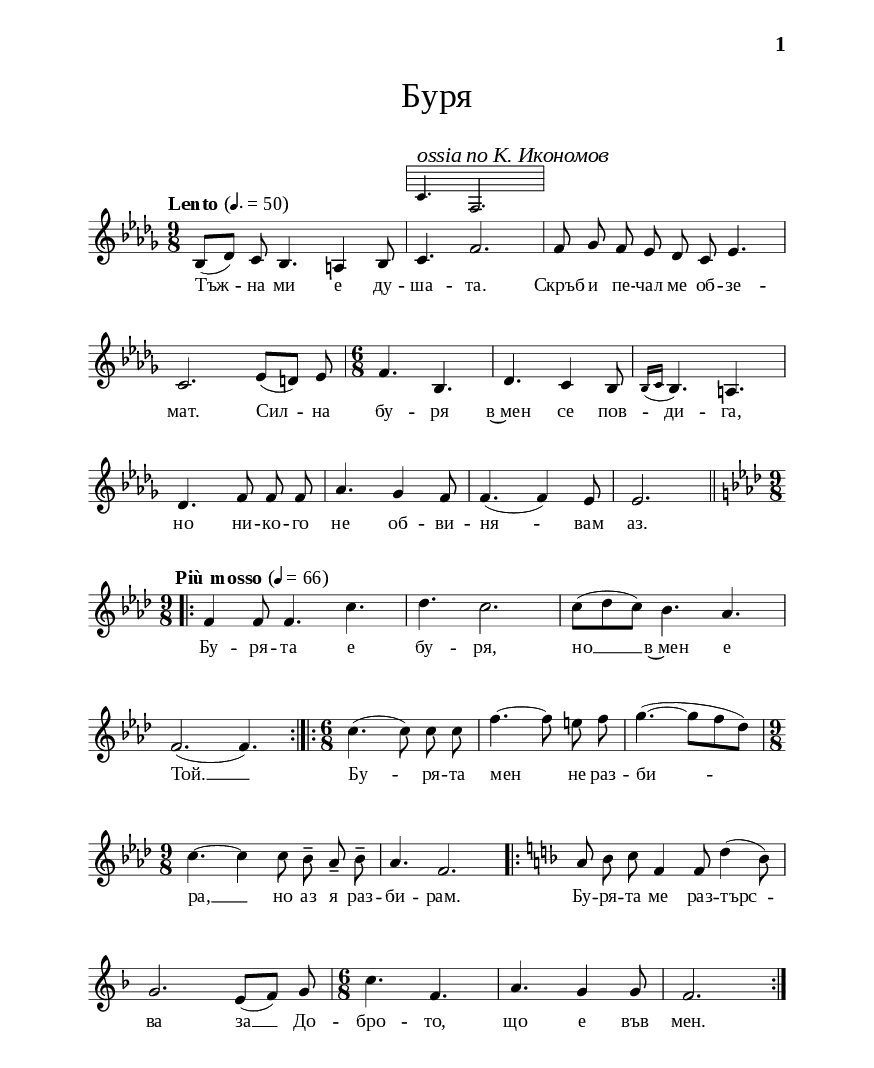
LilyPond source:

\version "2.24.3"

\include "include/globals.ily"

\bookpart {
  \label #'ref120
  \tocItem \markup "Буря"
  \include "include/bookpart-paper.ily"
  \score {
    \include "include/score-layout.ily"

    \new Staff = main  \relative c' {
      \clef treble
      \key bes \minor
      \time 9/8
      \tempoFunc "Lento" 4. "50"
      \autoBeamOff
      bes8 ( [  des8 ) ]  c8  bes4.  a4  bes8
      \override TextScript.extra-offset = #'(2.5 . 2)
      <<
        {
          c4.  f2.  |
        }
        \new Staff \with {
          \override VerticalAxisGroup.default-staff-staff-spacing =
         #'((basic-distance . 7.5)
             (padding . -10))
          \remove "Time_signature_engraver"
          alignAboveContext = #"main"
          fontSize = #-1.5
          \override StaffSymbol.staff-space = #(magstep -2)
          \override StaffSymbol.thickness = #(magstep -2)
          firstClef = ##f
        }
        {  c4.^\markup { \huge \italic "ossia по К. Икономов"}  f,2.}
      >>



      f'8  ges8  f8  es8  des8 c8  es4. \break |
      c2. es8 ( [  d8 ) ]  es8 |
      \time 6/8
      f4.  bes,4. | % 8
      des4.  c4  bes8 | % 9
      \acciaccatura {  bes16[c16] }  bes4.

      a4.  \break | % 11
      des4.  f8  f8  f8 | % 12
      as4.  ges4  f8 | % 13
      f4. (f4) es8 | es2.   |
      \break

      \key f \minor \bar ".|"  | % 15


      \bar ".|:-||"   \tempoFunc "   Più mosso" 4 "66" \time 9/8 f4  f8  f4.  c'4. |

      des4.  c2.|
      c8 ( [ des8  c8 ) ]  bes4.  as4. | \break

      f2. (f4.)| \bar ":|.|:"

      \time 6/8 c'4. ( c8 ) c8  c8 |
      f4. ~  f8  e8  f8 | % 21

      g4. ( ~  g8 [  f8 des8 ) ] | \break

      \time 9/8
      c4. ~  c4  c8 bes8 -- as8 --  bes8 -- |
      as4. f2.   \bar ":|."  |  \key f \major
      \bar ".|:" a8  bes8  c8  f,4  f8 d'4 (bes8 ) | \break
      g2. e8  [ (f8) ] g8 |
      \time 6/8 c4.  f,4. | a4.  g4  g8 | f2. \bar ":|."


    }

    \addlyrics {
      Тъж -- на ми е ду -- ша -- та.
      Скръб и пе -- чал ме об -- зе --
      мат.  Сил -- на бу -- ря
      в~мен се пов --  ди -- га,
      но ни -- ко -- го не об -- ви -- ня
      -- вам аз. Бу -- ря -- та е бу -- ря,
      но __  в~мен е Той. __  Бу --
      ря -- та мен  не раз -- би --
      ра, __ но аз я раз -- би
      -- рам. Бу -- ря -- та ме раз --
      търс  -- ва за __  До -- бро --
      то, що е във мен.
    }

    \header {
      title = \titleFunc #'ref_desc_6 "Буря" "Burja"
    }

    \midi{}

  } % score

} % bookpart
